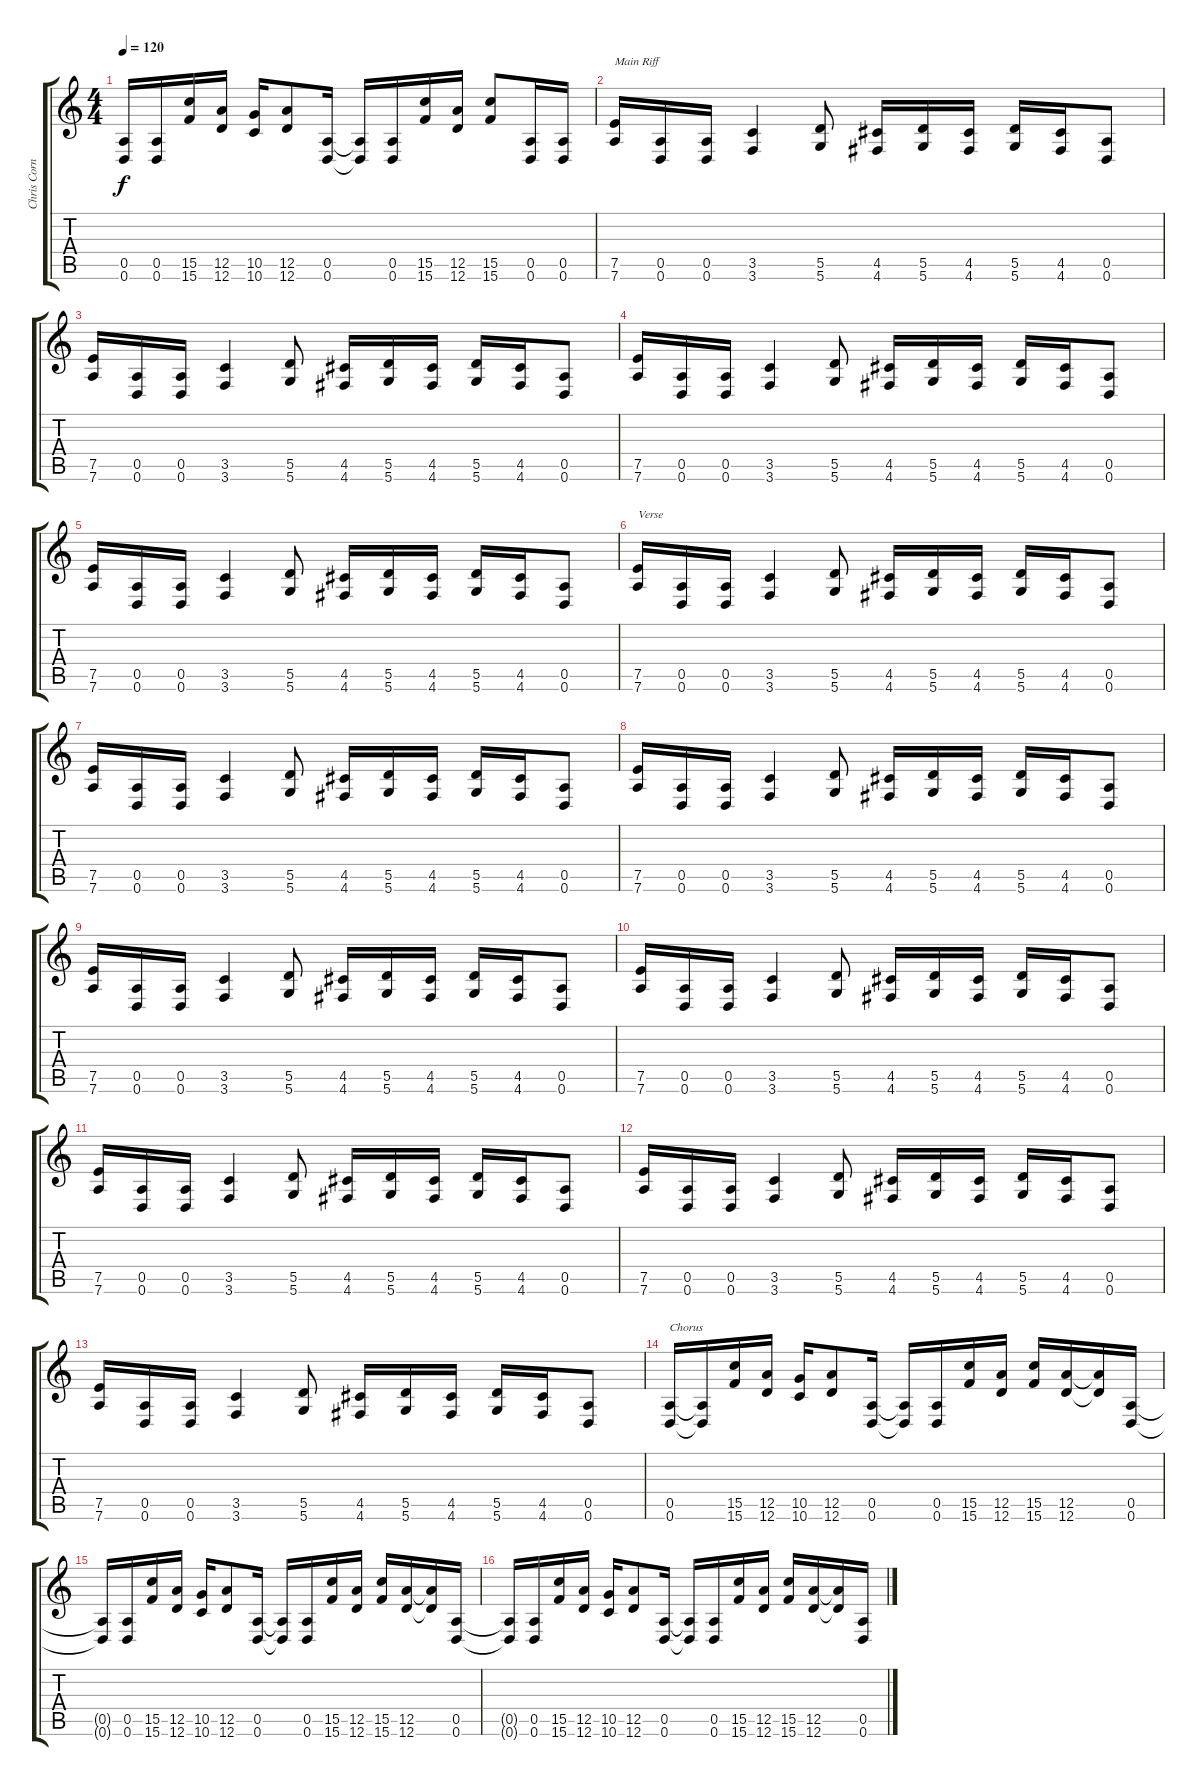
\track ("Chris Cornell" "Chris Corn") {instrument overdrivenguitar}
\staff {score tabs}
\tuning (B3 B3 G3 D3 A2 D2) {hide}
\ts (4 4)
\tempo 120
\clef g2
\ks c
(0.5{t} 0.6{t}).16{dy f} (0.5 0.6).16 (15.5 15.6).16 (12.5 12.6).16 (10.5 10.6).16 (12.5 12.6).8 (0.5 0.6).16 (0.5{t} 0.6{t}).16 (0.5 0.6).16 (15.5 15.6).16 (12.5 12.6).16 (15.5 15.6).8 (0.5 0.6).16 (0.5 0.6).16 |
(7.5 7.6).16{txt "Main Riff"} (0.5 0.6).16 (0.5 0.6).16 (3.5 3.6).4 (5.5 5.6).8 (4.5 4.6).16 (5.5 5.6).16 (4.5 4.6).16 (5.5 5.6).16 (4.5 4.6).16 (0.5 0.6).8 |
(7.5 7.6).16 (0.5 0.6).16 (0.5 0.6).16 (3.5 3.6).4 (5.5 5.6).8 (4.5 4.6).16 (5.5 5.6).16 (4.5 4.6).16 (5.5 5.6).16 (4.5 4.6).16 (0.5 0.6).8 |
(7.5 7.6).16 (0.5 0.6).16 (0.5 0.6).16 (3.5 3.6).4 (5.5 5.6).8 (4.5 4.6).16 (5.5 5.6).16 (4.5 4.6).16 (5.5 5.6).16 (4.5 4.6).16 (0.5 0.6).8 |
(7.5 7.6).16 (0.5 0.6).16 (0.5 0.6).16 (3.5 3.6).4 (5.5 5.6).8 (4.5 4.6).16 (5.5 5.6).16 (4.5 4.6).16 (5.5 5.6).16 (4.5 4.6).16 (0.5 0.6).8 |
(7.5 7.6).16{txt "Verse"} (0.5 0.6).16 (0.5 0.6).16 (3.5 3.6).4 (5.5 5.6).8 (4.5 4.6).16 (5.5 5.6).16 (4.5 4.6).16 (5.5 5.6).16 (4.5 4.6).16 (0.5 0.6).8 |
(7.5 7.6).16 (0.5 0.6).16 (0.5 0.6).16 (3.5 3.6).4 (5.5 5.6).8 (4.5 4.6).16 (5.5 5.6).16 (4.5 4.6).16 (5.5 5.6).16 (4.5 4.6).16 (0.5 0.6).8 |
(7.5 7.6).16 (0.5 0.6).16 (0.5 0.6).16 (3.5 3.6).4 (5.5 5.6).8 (4.5 4.6).16 (5.5 5.6).16 (4.5 4.6).16 (5.5 5.6).16 (4.5 4.6).16 (0.5 0.6).8 |
(7.5 7.6).16 (0.5 0.6).16 (0.5 0.6).16 (3.5 3.6).4 (5.5 5.6).8 (4.5 4.6).16 (5.5 5.6).16 (4.5 4.6).16 (5.5 5.6).16 (4.5 4.6).16 (0.5 0.6).8 |
(7.5 7.6).16 (0.5 0.6).16 (0.5 0.6).16 (3.5 3.6).4 (5.5 5.6).8 (4.5 4.6).16 (5.5 5.6).16 (4.5 4.6).16 (5.5 5.6).16 (4.5 4.6).16 (0.5 0.6).8 |
(7.5 7.6).16 (0.5 0.6).16 (0.5 0.6).16 (3.5 3.6).4 (5.5 5.6).8 (4.5 4.6).16 (5.5 5.6).16 (4.5 4.6).16 (5.5 5.6).16 (4.5 4.6).16 (0.5 0.6).8 |
(7.5 7.6).16 (0.5 0.6).16 (0.5 0.6).16 (3.5 3.6).4 (5.5 5.6).8 (4.5 4.6).16 (5.5 5.6).16 (4.5 4.6).16 (5.5 5.6).16 (4.5 4.6).16 (0.5 0.6).8 |
(7.5 7.6).16 (0.5 0.6).16 (0.5 0.6).16 (3.5 3.6).4 (5.5 5.6).8 (4.5 4.6).16 (5.5 5.6).16 (4.5 4.6).16 (5.5 5.6).16 (4.5 4.6).16 (0.5 0.6).8 |
(0.5 0.6).16{txt "Chorus"} (0.5{t} 0.6{t}).16 (15.5 15.6).16 (12.5 12.6).16 (10.5 10.6).16 (12.5 12.6).8 (0.5 0.6).16 (0.5{t} 0.6{t}).16 (0.5 0.6).16 (15.5 15.6).16 (12.5 12.6).16 (15.5 15.6).16 (12.5 12.6).16 (12.5{t} 12.6{t}).16 (0.5 0.6).16 |
(0.5{t} 0.6{t}).16 (0.5 0.6).16 (15.5 15.6).16 (12.5 12.6).16 (10.5 10.6).16 (12.5 12.6).8 (0.5 0.6).16 (0.5{t} 0.6{t}).16 (0.5 0.6).16 (15.5 15.6).16 (12.5 12.6).16 (15.5 15.6).16 (12.5 12.6).16 (12.5{t} 12.6{t}).16 (0.5 0.6).16 |
(0.5{t} 0.6{t}).16 (0.5 0.6).16 (15.5 15.6).16 (12.5 12.6).16 (10.5 10.6).16 (12.5 12.6).8 (0.5 0.6).16 (0.5{t} 0.6{t}).16 (0.5 0.6).16 (15.5 15.6).16 (12.5 12.6).16 (15.5 15.6).16 (12.5 12.6).16 (12.5{t} 12.6{t}).16 (0.5 0.6).16
